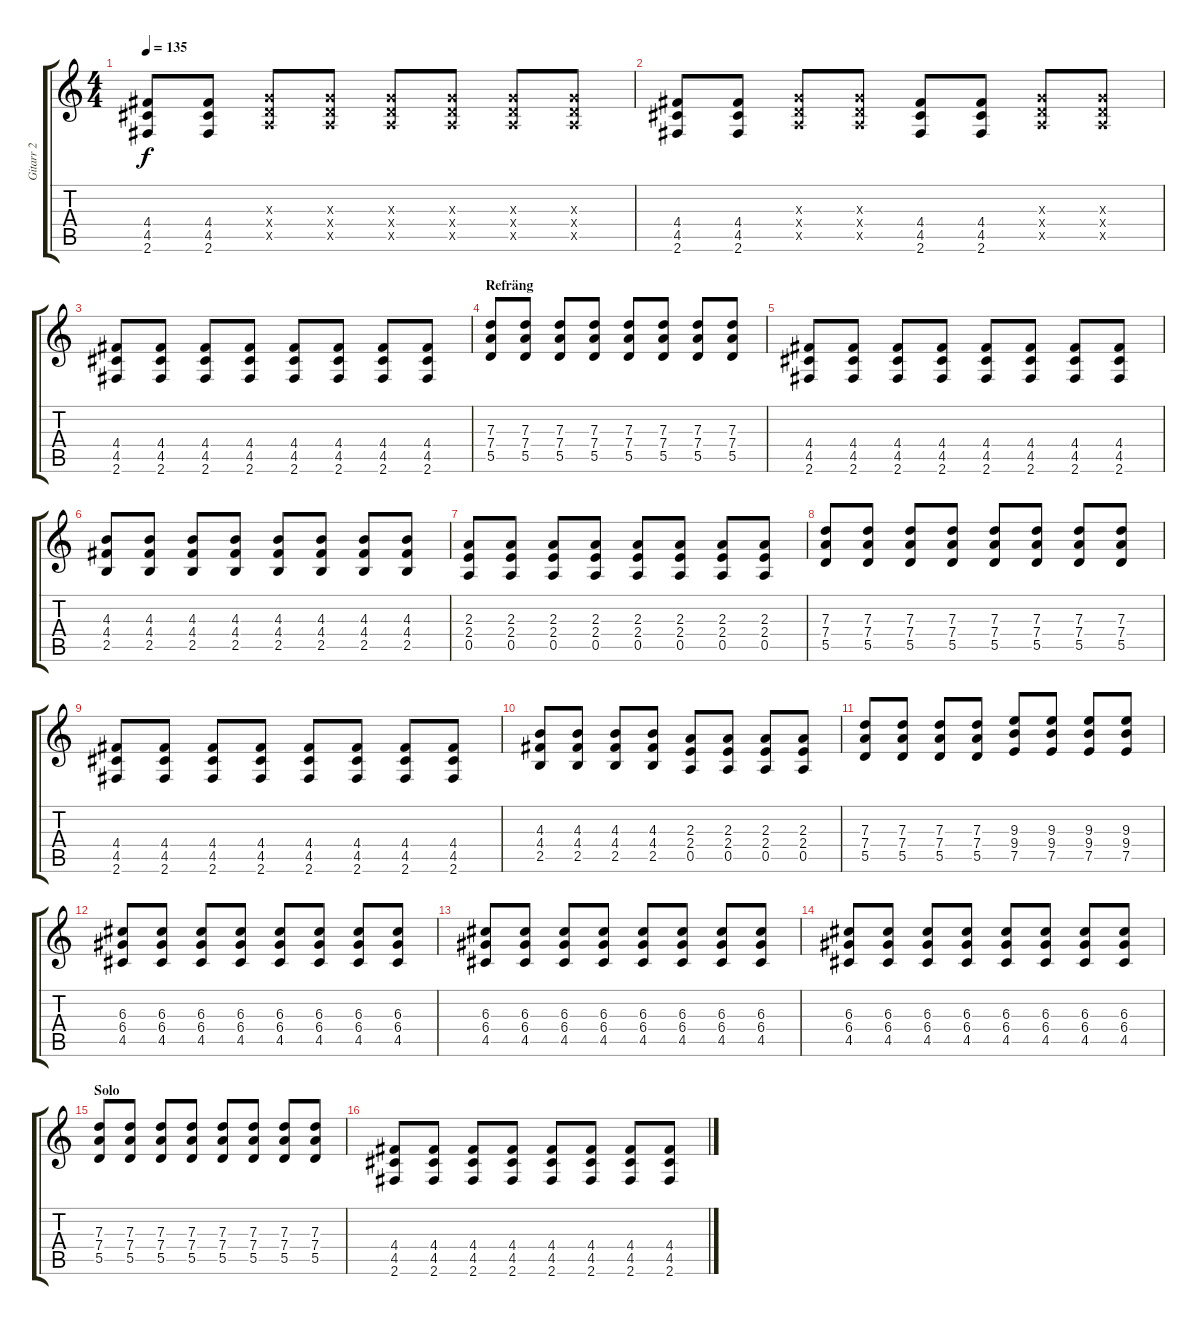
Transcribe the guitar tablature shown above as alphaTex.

\track ("Gitarr 2" "Gitarr 2") {instrument distortionguitar}
\staff {score tabs}
\tuning (E4 B3 G3 D3 A2 E2) {hide}
\ts (4 4)
\tempo 135
\clef g2
\ks c
(4.4 4.5 2.6).8{dy f} (4.4 4.5 2.6).8 (0.3{x} 0.4{x} 0.5{x}).8 (0.3{x} 0.4{x} 0.5{x}).8 (0.3{x} 0.4{x} 0.5{x}).8 (0.3{x} 0.4{x} 0.5{x}).8 (0.3{x} 0.4{x} 0.5{x}).8 (0.3{x} 0.4{x} 0.5{x}).8 |
(4.4 4.5 2.6).8 (4.4 4.5 2.6).8 (0.3{x} 0.4{x} 0.5{x}).8 (0.3{x} 0.4{x} 0.5{x}).8 (4.4 4.5 2.6).8 (4.4 4.5 2.6).8 (0.3{x} 0.4{x} 0.5{x}).8 (0.3{x} 0.4{x} 0.5{x}).8 |
(4.4 4.5 2.6).8 (4.4 4.5 2.6).8 (4.4 4.5 2.6).8 (4.4 4.5 2.6).8 (4.4 4.5 2.6).8 (4.4 4.5 2.6).8 (4.4 4.5 2.6).8 (4.4 4.5 2.6).8 |
\section ("" "Refräng")
(7.3 7.4 5.5).8 (7.3 7.4 5.5).8 (7.3 7.4 5.5).8 (7.3 7.4 5.5).8 (7.3 7.4 5.5).8 (7.3 7.4 5.5).8 (7.3 7.4 5.5).8 (7.3 7.4 5.5).8 |
(4.4 4.5 2.6).8 (4.4 4.5 2.6).8 (4.4 4.5 2.6).8 (4.4 4.5 2.6).8 (4.4 4.5 2.6).8 (4.4 4.5 2.6).8 (4.4 4.5 2.6).8 (4.4 4.5 2.6).8 |
(4.3 4.4 2.5).8 (4.3 4.4 2.5).8 (4.3 4.4 2.5).8 (4.3 4.4 2.5).8 (4.3 4.4 2.5).8 (4.3 4.4 2.5).8 (4.3 4.4 2.5).8 (4.3 4.4 2.5).8 |
(2.3 2.4 0.5).8 (2.3 2.4 0.5).8 (2.3 2.4 0.5).8 (2.3 2.4 0.5).8 (2.3 2.4 0.5).8 (2.3 2.4 0.5).8 (2.3 2.4 0.5).8 (2.3 2.4 0.5).8 |
(7.3 7.4 5.5).8 (7.3 7.4 5.5).8 (7.3 7.4 5.5).8 (7.3 7.4 5.5).8 (7.3 7.4 5.5).8 (7.3 7.4 5.5).8 (7.3 7.4 5.5).8 (7.3 7.4 5.5).8 |
(4.4 4.5 2.6).8 (4.4 4.5 2.6).8 (4.4 4.5 2.6).8 (4.4 4.5 2.6).8 (4.4 4.5 2.6).8 (4.4 4.5 2.6).8 (4.4 4.5 2.6).8 (4.4 4.5 2.6).8 |
(4.3 4.4 2.5).8 (4.3 4.4 2.5).8 (4.3 4.4 2.5).8 (4.3 4.4 2.5).8 (2.3 2.4 0.5).8 (2.3 2.4 0.5).8 (2.3 2.4 0.5).8 (2.3 2.4 0.5).8 |
(7.3 7.4 5.5).8 (7.3 7.4 5.5).8 (7.3 7.4 5.5).8 (7.3 7.4 5.5).8 (9.3 9.4 7.5).8 (9.3 9.4 7.5).8 (9.3 9.4 7.5).8 (9.3 9.4 7.5).8 |
(6.3 6.4 4.5).8 (6.3 6.4 4.5).8 (6.3 6.4 4.5).8 (6.3 6.4 4.5).8 (6.3 6.4 4.5).8 (6.3 6.4 4.5).8 (6.3 6.4 4.5).8 (6.3 6.4 4.5).8 |
(6.3 6.4 4.5).8 (6.3 6.4 4.5).8 (6.3 6.4 4.5).8 (6.3 6.4 4.5).8 (6.3 6.4 4.5).8 (6.3 6.4 4.5).8 (6.3 6.4 4.5).8 (6.3 6.4 4.5).8 |
(6.3 6.4 4.5).8 (6.3 6.4 4.5).8 (6.3 6.4 4.5).8 (6.3 6.4 4.5).8 (6.3 6.4 4.5).8 (6.3 6.4 4.5).8 (6.3 6.4 4.5).8 (6.3 6.4 4.5).8 |
\section ("" "Solo")
(7.3 7.4 5.5).8{volume 9} (7.3 7.4 5.5).8 (7.3 7.4 5.5).8 (7.3 7.4 5.5).8 (7.3 7.4 5.5).8 (7.3 7.4 5.5).8 (7.3 7.4 5.5).8 (7.3 7.4 5.5).8 |
(4.4 4.5 2.6).8 (4.4 4.5 2.6).8 (4.4 4.5 2.6).8 (4.4 4.5 2.6).8 (4.4 4.5 2.6).8 (4.4 4.5 2.6).8 (4.4 4.5 2.6).8 (4.4 4.5 2.6).8
